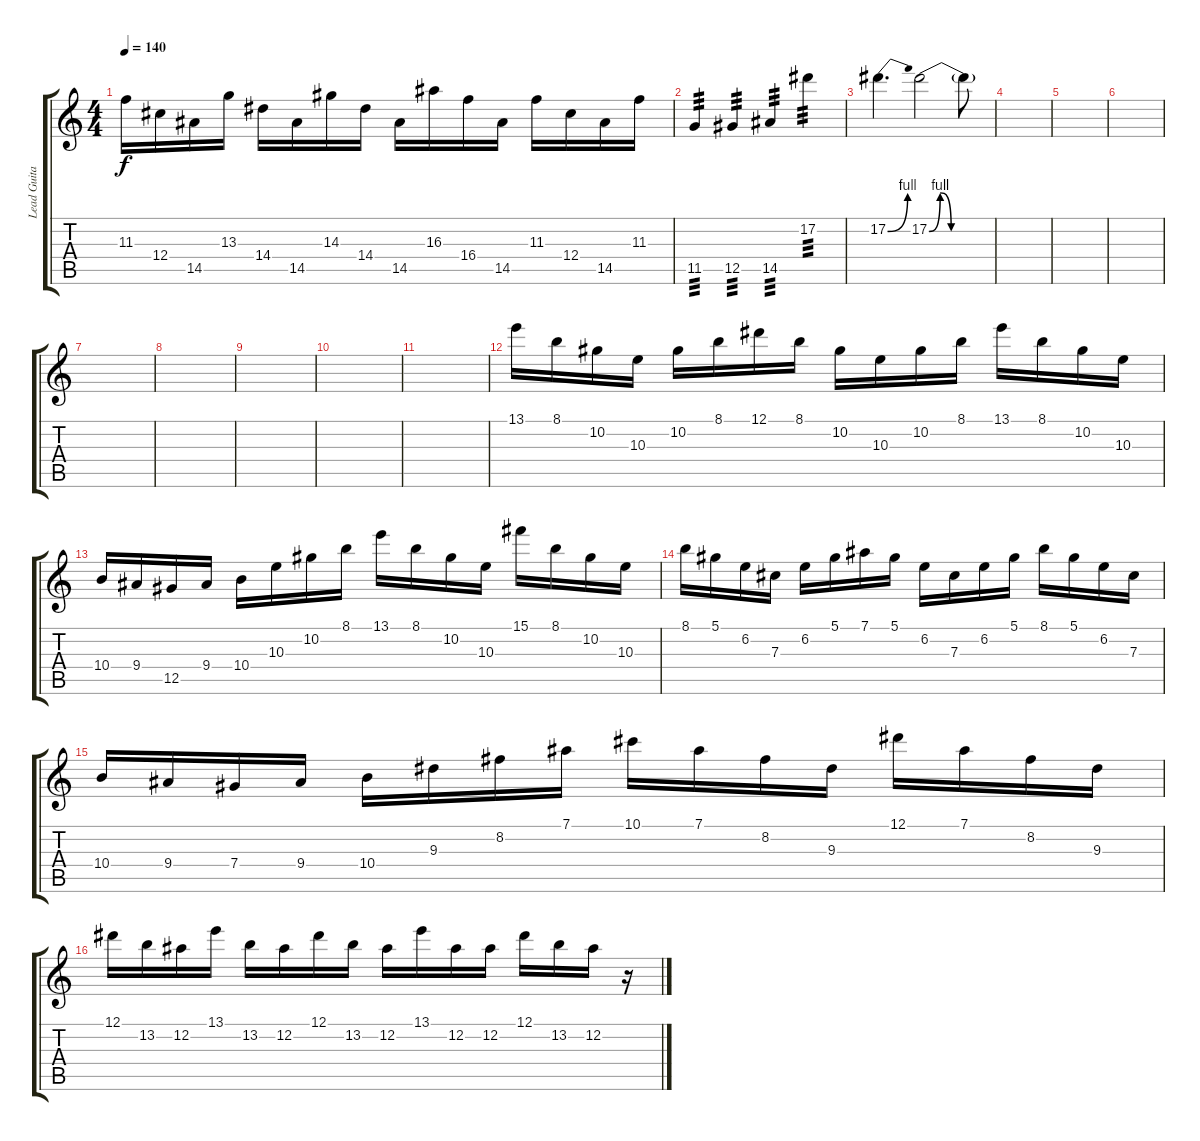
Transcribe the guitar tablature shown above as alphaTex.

\track ("Lead Guitar" "Lead Guita") {instrument distortionguitar}
\staff {score tabs}
\tuning (Eb4 Bb3 Gb3 Db3 Ab2 Eb2) {hide}
\ts (4 4)
\tempo 140
\clef g2
\ks c
11.3.16{dy f} 12.4.16 14.5.16 13.3.16 14.4.16 14.5.16 14.3.16 14.4.16 14.5.16 16.3.16 16.4.16 14.5.16 11.3.16 12.4.16 14.5.16 11.3.16 |
11.5.4{tp 3} 12.5.4{tp 3} 14.5.4{tp 3} 17.2.4{tp 3} |
17.2{be (bend 0 0 60 4)}.4{d} 17.2{be (custom 0 0 10 4 20 0 60 0)}.2 17.2{t}.8 |
|
|
|
|
|
|
|
|
13.1.16 8.1.16 10.2.16 10.3.16 10.2.16 8.1.16 12.1.16 8.1.16 10.2.16 10.3.16 10.2.16 8.1.16 13.1.16 8.1.16 10.2.16 10.3.16 |
10.4.16 9.4.16 12.5.16 9.4.16 10.4.16 10.3.16 10.2.16 8.1.16 13.1.16 8.1.16 10.2.16 10.3.16 15.1.16 8.1.16 10.2.16 10.3.16 |
8.1.16 5.1.16 6.2.16 7.3.16 6.2.16 5.1.16 7.1.16 5.1.16 6.2.16 7.3.16 6.2.16 5.1.16 8.1.16 5.1.16 6.2.16 7.3.16 |
10.4.16 9.4.16 7.4.16 9.4.16 10.4.16 9.3.16 8.2.16 7.1.16 10.1.16 7.1.16 8.2.16 9.3.16 12.1.16 7.1.16 8.2.16 9.3.16 |
12.1.16 13.2.16 12.2.16 13.1.16 13.2.16 12.2.16 12.1.16 13.2.16 12.2.16 13.1.16 12.2.16 12.2.16 12.1.16 13.2.16 12.2.16 r.16
